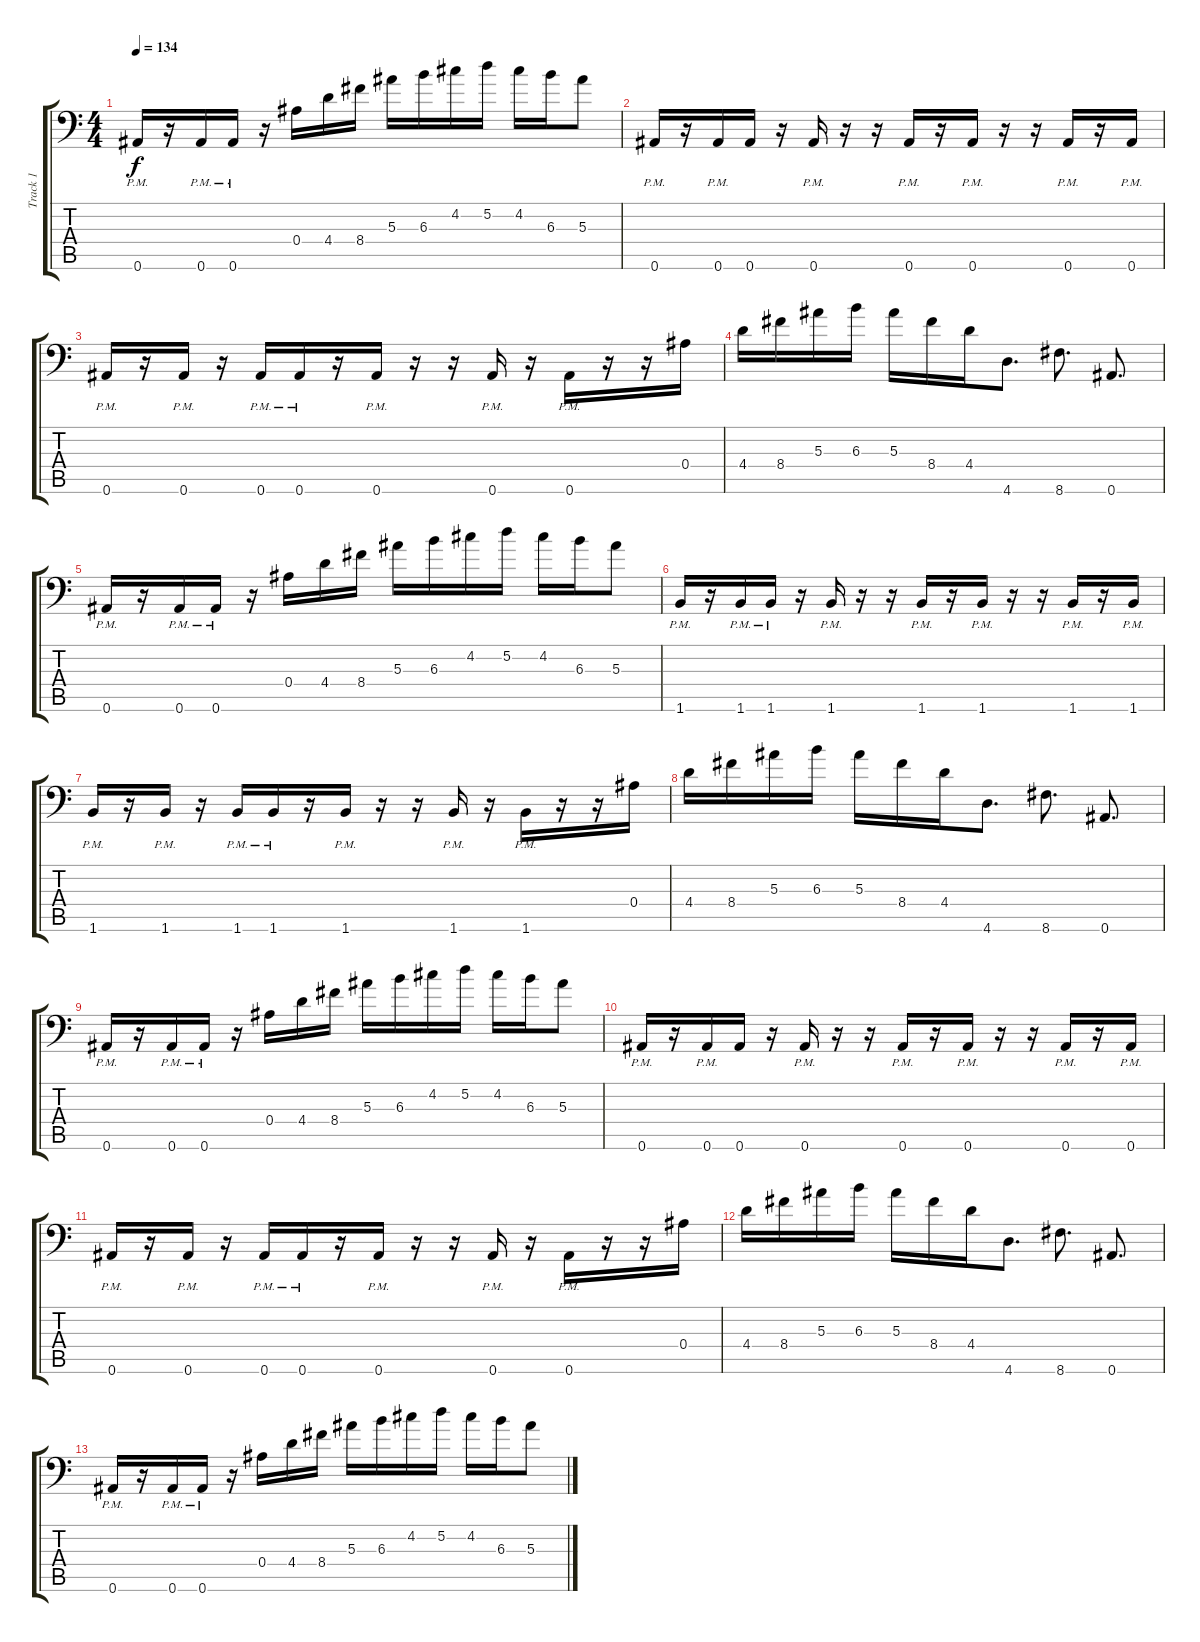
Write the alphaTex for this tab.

\track ("Track 1" "Track 1") {instrument distortionguitar}
\staff {score tabs}
\tuning (D4 A3 F3 Bb2 F2 Bb1) {hide}
\ts (4 4)
\tempo 134
\clef f4
\ks c
0.6{pm}.16{dy f} r.16 0.6{pm}.16 0.6{pm}.16 r.16 0.4.16 4.4.16 8.4.16 5.3.16 6.3.16 4.2.16 5.2.16 4.2.16 6.3.16 5.3.8 |
0.6{pm}.16 r.16 0.6{pm}.16 0.6.16 r.16 0.6{pm}.16 r.16 r.16 0.6{pm}.16 r.16 0.6{pm}.16 r.16 r.16 0.6{pm}.16 r.16 0.6{pm}.16 |
0.6{pm}.16 r.16 0.6{pm}.16 r.16 0.6{pm}.16 0.6{pm}.16 r.16 0.6{pm}.16 r.16 r.16 0.6{pm}.16 r.16 0.6{pm}.16 r.16 r.16 0.4.16 |
4.4.16 8.4.16 5.3.16 6.3.16 5.3.16 8.4.16 4.4.16 4.6.8{d} 8.6.8{d} 0.6.8{d} |
0.6{pm}.16 r.16 0.6{pm}.16 0.6{pm}.16 r.16 0.4.16 4.4.16 8.4.16 5.3.16 6.3.16 4.2.16 5.2.16 4.2.16 6.3.16 5.3.8 |
1.6{pm}.16 r.16 1.6{pm}.16 1.6{pm}.16 r.16 1.6{pm}.16 r.16 r.16 1.6{pm}.16 r.16 1.6{pm}.16 r.16 r.16 1.6{pm}.16 r.16 1.6{pm}.16 |
1.6{pm}.16 r.16 1.6{pm}.16 r.16 1.6{pm}.16 1.6{pm}.16 r.16 1.6{pm}.16 r.16 r.16 1.6{pm}.16 r.16 1.6{pm}.16 r.16 r.16 0.4.16 |
4.4.16 8.4.16 5.3.16 6.3.16 5.3.16 8.4.16 4.4.16 4.6.8{d} 8.6.8{d} 0.6.8{d} |
0.6{pm}.16 r.16 0.6{pm}.16 0.6{pm}.16 r.16 0.4.16 4.4.16 8.4.16 5.3.16 6.3.16 4.2.16 5.2.16 4.2.16 6.3.16 5.3.8 |
0.6{pm}.16 r.16 0.6{pm}.16 0.6.16 r.16 0.6{pm}.16 r.16 r.16 0.6{pm}.16 r.16 0.6{pm}.16 r.16 r.16 0.6{pm}.16 r.16 0.6{pm}.16 |
0.6{pm}.16 r.16 0.6{pm}.16 r.16 0.6{pm}.16 0.6{pm}.16 r.16 0.6{pm}.16 r.16 r.16 0.6{pm}.16 r.16 0.6{pm}.16 r.16 r.16 0.4.16 |
4.4.16 8.4.16 5.3.16 6.3.16 5.3.16 8.4.16 4.4.16 4.6.8{d} 8.6.8{d} 0.6.8{d} |
0.6{pm}.16 r.16 0.6{pm}.16 0.6{pm}.16 r.16 0.4.16 4.4.16 8.4.16 5.3.16 6.3.16 4.2.16 5.2.16 4.2.16 6.3.16 5.3.8
